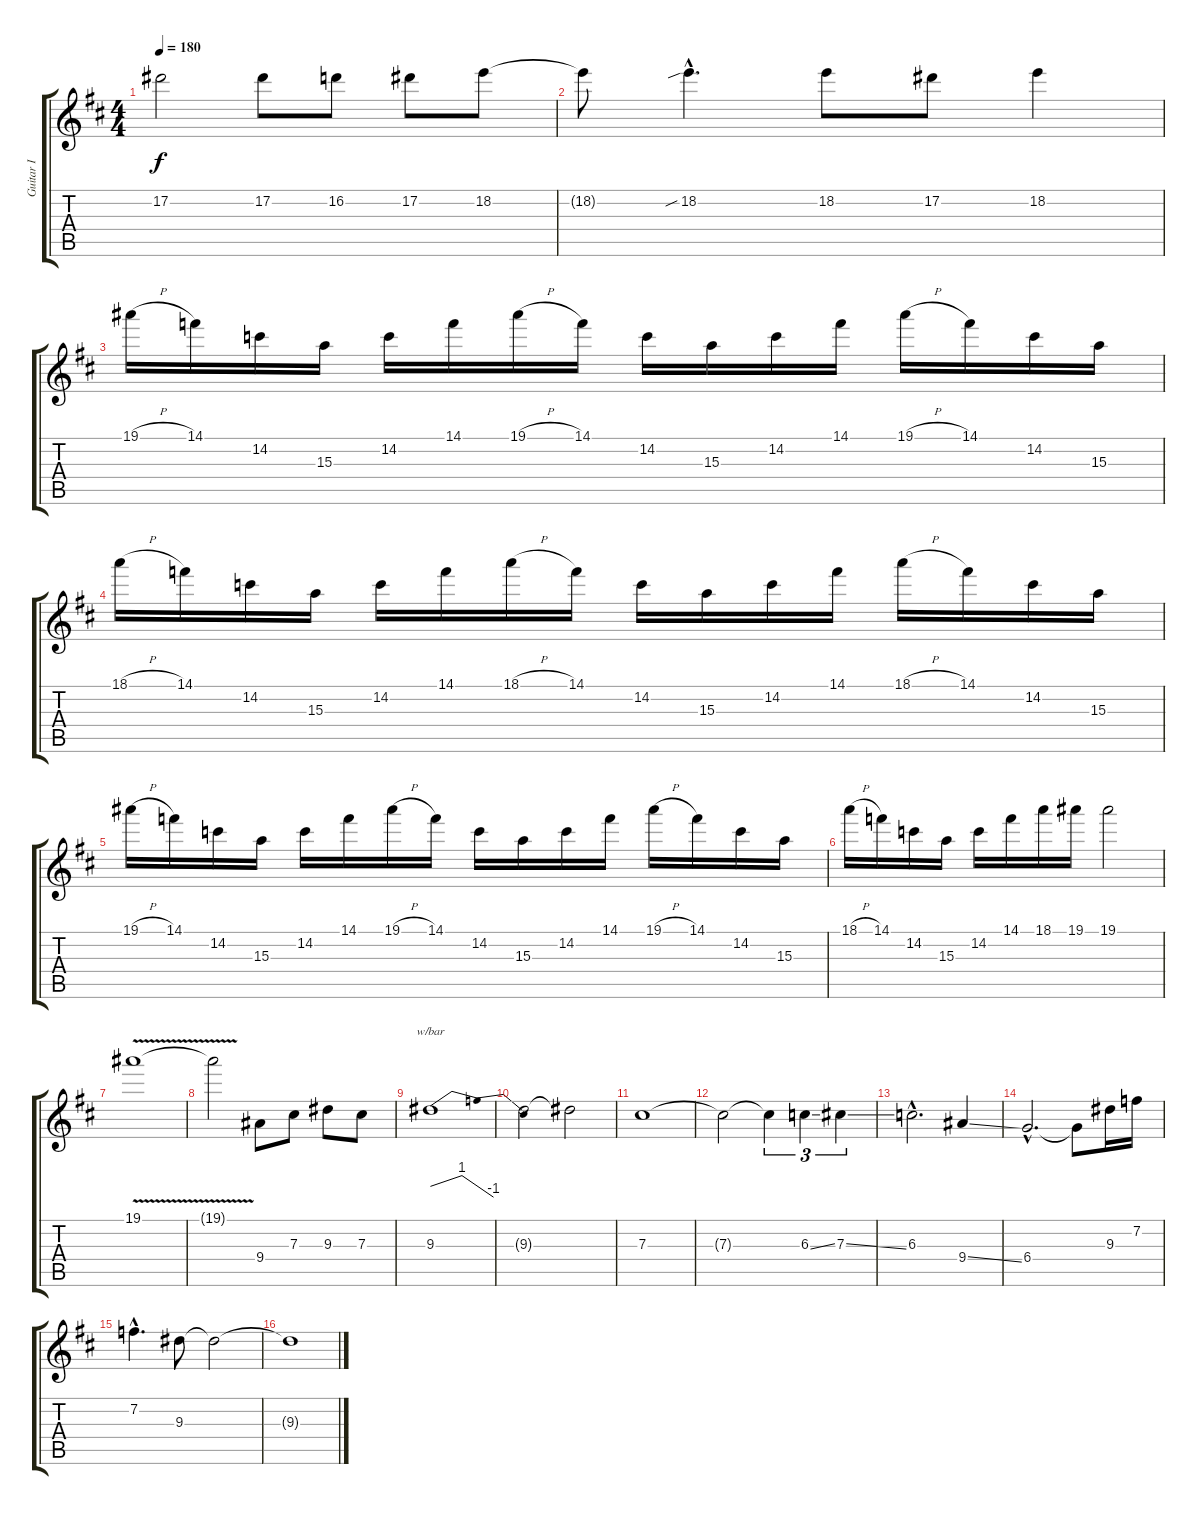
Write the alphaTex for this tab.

\track ("Guitar I" "Guitar I") {instrument distortionguitar}
\staff {score tabs}
\tuning (Eb4 Bb3 Gb3 Db3 Ab2 Eb2) {hide}
\ts (4 4)
\tempo 180
\clef g2
\ks bminor
17.2{t}.2{dy f} 17.2.8 16.2.8 17.2.8 18.2.8 |
18.2{t}.8 18.2{sib hac}.4{d} 18.2.8 17.2.8 18.2.4 |
19.1{h}.16 14.1.16 14.2.16 15.3.16 14.2.16 14.1.16 19.1{h}.16 14.1.16 14.2.16 15.3.16 14.2.16 14.1.16 19.1{h}.16 14.1.16 14.2.16 15.3.16 |
18.1{h}.16 14.1.16 14.2.16 15.3.16 14.2.16 14.1.16 18.1{h}.16 14.1.16 14.2.16 15.3.16 14.2.16 14.1.16 18.1{h}.16 14.1.16 14.2.16 15.3.16 |
19.1{h}.16 14.1.16 14.2.16 15.3.16 14.2.16 14.1.16 19.1{h}.16 14.1.16 14.2.16 15.3.16 14.2.16 14.1.16 19.1{h}.16 14.1.16 14.2.16 15.3.16 |
18.1{h}.16 14.1.16 14.2.16 15.3.16 14.2.16 14.1.16 18.1.16 19.1.16 19.1.2 |
19.1{v}.1 |
19.1{t}.2 9.4.8 7.3.8 9.3.8 7.3.8 |
9.3.1{tbe (dip default 0 0 5 4 50 4 60 -4)} |
9.3{t}.2 9.3{t}.2 |
7.3.1 |
7.3{t}.2 7.3{t}.4{tu (3 2)} 6.3{ss}.4{tu (3 2)} 7.3{ss}.4{tu (3 2)} |
6.3{hac}.2{d} 9.4{ss}.4 |
6.4{hac}.2{d} 6.4{t}.8 9.3.16 7.2.16 |
7.2{hac}.4{d} 9.3.8 9.3{t}.2 |
9.3{t}.1
